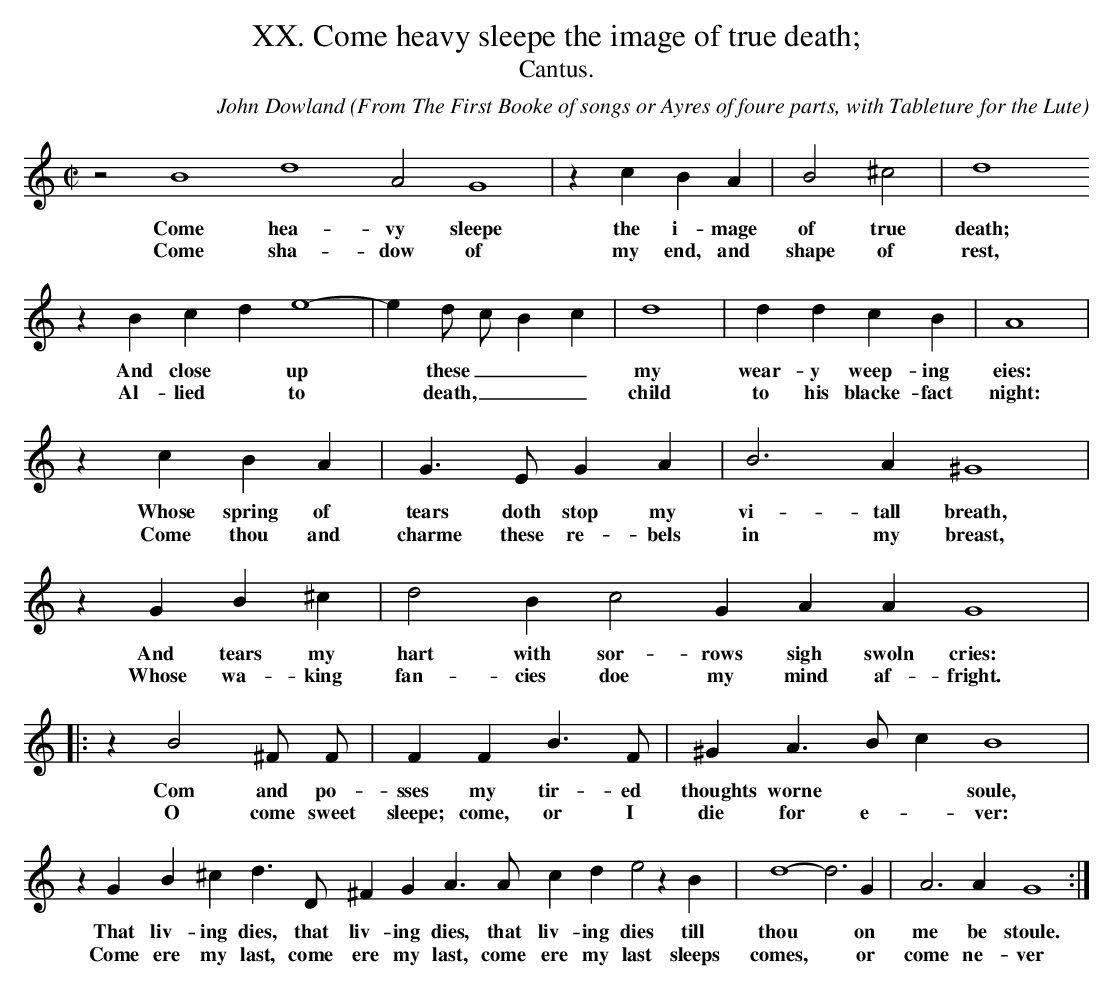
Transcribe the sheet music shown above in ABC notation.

X:1
T:XX. Come heavy sleepe the image of true death;
T:Cantus.
C: John Dowland
O: From The First Booke of songs or Ayres of foure parts, with Tableture for the Lute
L:1/4
M:C|
K:G mix
z2 B4 d4 A2 G4 | z c B A | B2 ^c2 | d4
w: Come hea- vy sleepe the i- mage of true death;
w: Come sha- dow of my end, and shape of rest,
z B c d e4 -| e d/ c/ B c | d4 | d d c B | A4 |
w: And close * up * these _ _ _ my wear- y weep- ing eies:
w: Al- lied * to * death, _ _ _ child to his blacke- fact night:
z c B A | G > E G A | B3 A ^G4 |
w: Whose spring of tears doth stop my vi- tall breath,
w: Come thou and charme these re- bels in my breast,
z G B ^c | d2 B c2 G A A G4 |
w: And tears my hart with sor- rows sigh swoln cries:
w: Whose wa- king fan- cies doe my mind af- fright.
|: z  B2 ^F/ F/ | F F B > F | ^G A > B c B4 |
w: Com and po- sses my tir- ed  thoughts worne * * soule,
w: O come sweet sleepe; come, or I die for e- * ver:
z G B ^c d > D ^F G A > A c d e2 z B | d4 - d3 G | A3 A G4 :|
w: That liv- ing dies, that liv- ing dies, that liv- ing dies till thou * on me be stoule.
w: Come ere my last, come ere my last, come ere my last sleeps comes, * or come ne- ver
